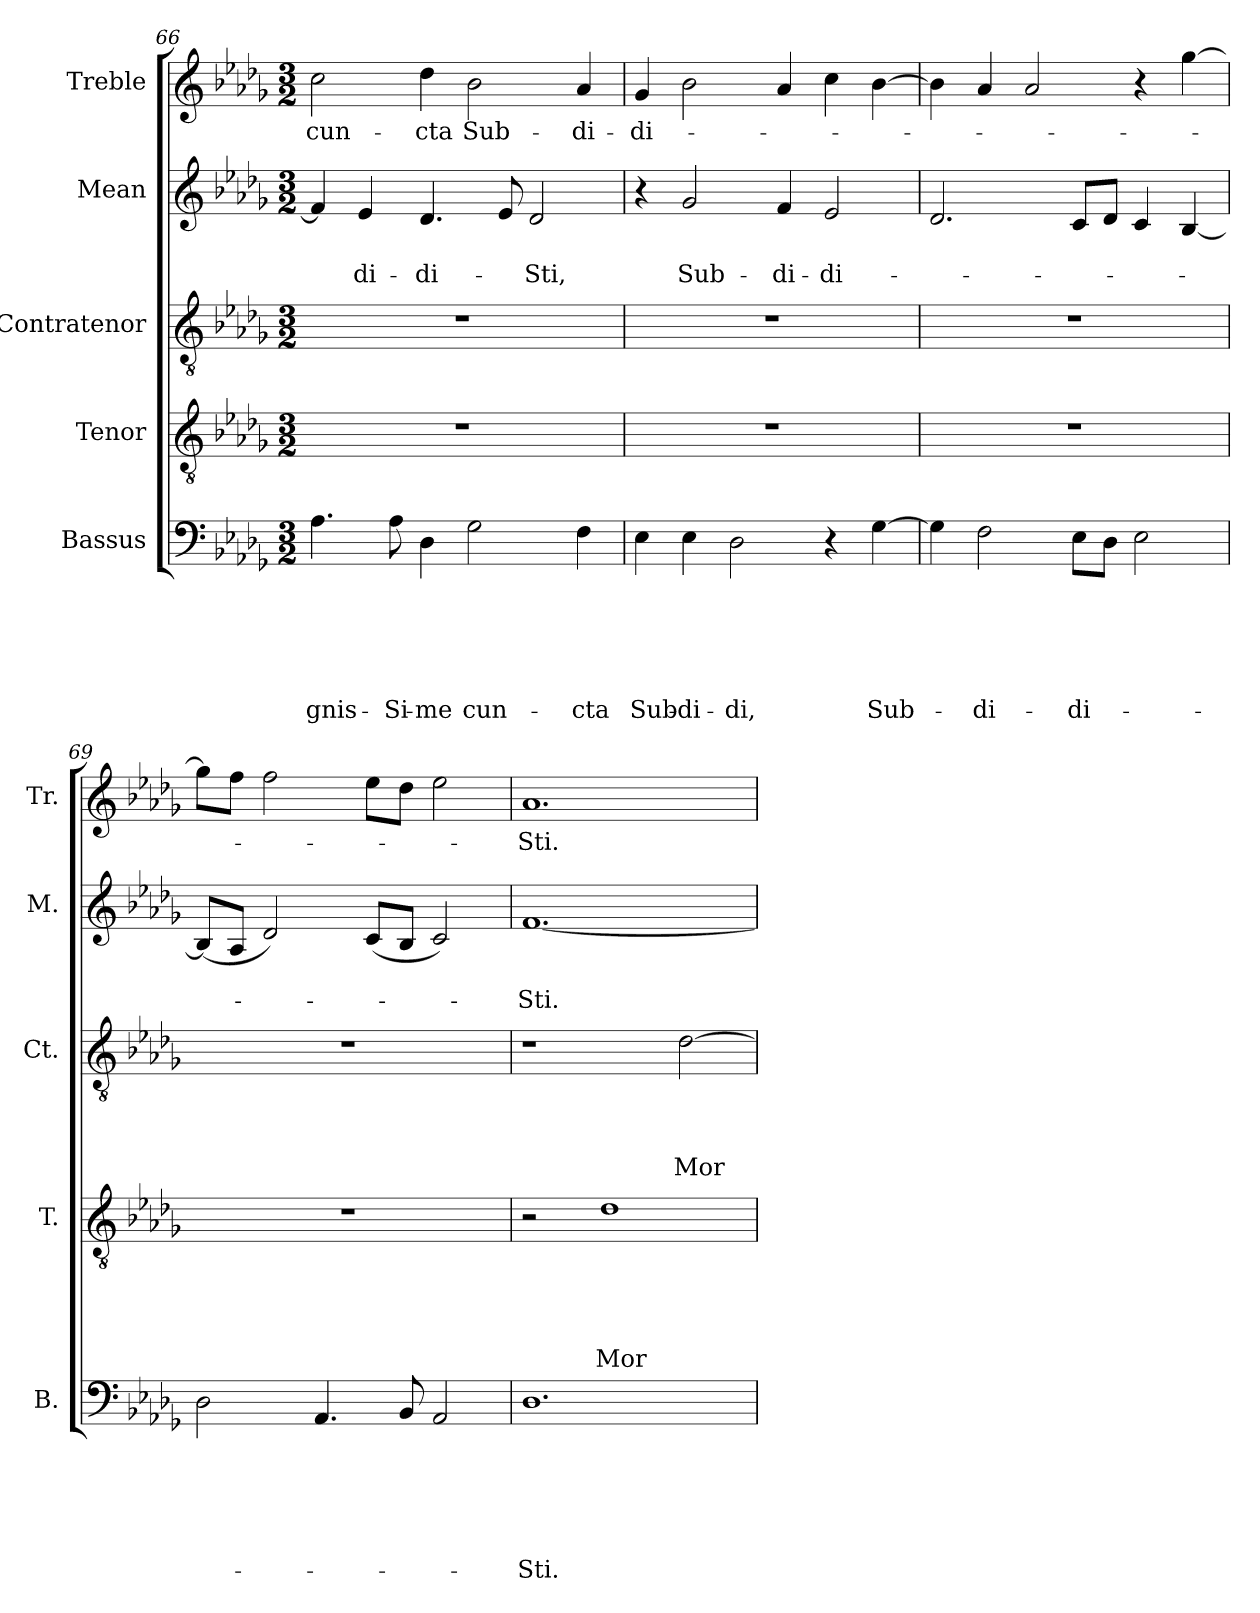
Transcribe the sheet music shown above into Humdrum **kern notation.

**kern	**text	**text	**text	**text	**text	**text	**kern	**text	**text	**text	**text	**text	**kern	**text	**text	**text	**text	**kern	**text	**text	**kern	**text
*part5	*part5	*part5	*part5	*part5	*part5	*part5	*part4	*part4	*part4	*part4	*part4	*part4	*part3	*part3	*part3	*part3	*part3	*part2	*part2	*part2	*part1	*part1
*staff5	*staff5	*staff5	*staff5	*staff5	*staff5	*staff5	*staff4	*staff4	*staff4	*staff4	*staff4	*staff4	*staff3	*staff3	*staff3	*staff3	*staff3	*staff2	*staff2	*staff2	*staff1	*staff1
*I"Bassus	*	*	*	*	*	*	*I"Tenor	*	*	*	*	*	*I"Contratenor	*	*	*	*	*I"Mean	*	*	*I"Treble	*
*I'B.	*	*	*	*	*	*	*I'T.	*	*	*	*	*	*I'Ct.	*	*	*	*	*I'M.	*	*	*I'Tr.	*
*clefF4	*	*	*	*	*	*	*clefGv2	*	*	*	*	*	*clefGv2	*	*	*	*	*clefG2	*	*	*clefG2	*
*k[b-e-a-d-g-]	*	*	*	*	*	*	*k[b-e-a-d-g-]	*	*	*	*	*	*k[b-e-a-d-g-]	*	*	*	*	*k[b-e-a-d-g-]	*	*	*k[b-e-a-d-g-]	*
*D-:	*	*	*	*	*	*	*D-:	*	*	*	*	*	*D-:	*	*	*	*	*D-:	*	*	*D-:	*
*M3/2	*	*	*	*	*	*	*M3/2	*	*	*	*	*	*M3/2	*	*	*	*	*M3/2	*	*	*M3/2	*
=66	=66	=66	=66	=66	=66	=66	=66	=66	=66	=66	=66	=66	=66	=66	=66	=66	=66	=66	=66	=66	=66	=66
!	!	!	!	!	!	!LO:LY:b	!LO:N:vis=1	!	!	!	!	!	!LO:N:vis=1	!	!	!	!	!	!	!	!	!LO:LY:b
4.A-\	.	.	.	.	.	-gnis-	1.r	.	.	.	.	.	1.r	.	.	.	.	4f/]	.	.	2cc\	cun-
!	!	!	!	!	!	!	!	!	!	!	!	!	!	!	!	!	!	!	!	!LO:LY:b	!	!
.	.	.	.	.	.	.	.	.	.	.	.	.	.	.	.	.	.	4e-/	.	-di-	.	.
!	!	!	!	!	!	!LO:LY:b	!	!	!	!	!	!	!	!	!	!	!	!	!	!	!	!
8A-\	.	.	.	.	.	-Si-	.	.	.	.	.	.	.	.	.	.	.	.	.	.	.	.
!	!	!	!	!	!	!LO:LY:b	!	!	!	!	!	!	!	!	!	!	!	!	!	!LO:LY:b	!	!LO:LY:b
4D-\	.	.	.	.	.	-me	.	.	.	.	.	.	.	.	.	.	.	4.d-/	.	-di-	4dd-\	-cta
!	!	!	!	!	!	!LO:LY:b	!	!	!	!	!	!	!	!	!	!	!	!	!	!	!	!LO:LY:b
2G-\	.	.	.	.	.	cun-	.	.	.	.	.	.	.	.	.	.	.	.	.	.	2b-\	Sub-
.	.	.	.	.	.	.	.	.	.	.	.	.	.	.	.	.	.	8e-/	.	.	.	.
!	!	!	!	!	!	!	!	!	!	!	!	!	!	!	!	!	!	!	!	!LO:LY:b	!	!
.	.	.	.	.	.	.	.	.	.	.	.	.	.	.	.	.	.	2d-/	.	-Sti,	.	.
!	!	!	!	!	!	!LO:LY:b	!	!	!	!	!	!	!	!	!	!	!	!	!	!	!	!LO:LY:b
4F\	.	.	.	.	.	-cta	.	.	.	.	.	.	.	.	.	.	.	.	.	.	4a-/	-di-
=67	=67	=67	=67	=67	=67	=67	=67	=67	=67	=67	=67	=67	=67	=67	=67	=67	=67	=67	=67	=67	=67	=67
!	!	!	!	!	!	!LO:LY:b	!LO:N:vis=1	!	!	!	!	!	!LO:N:vis=1	!	!	!	!	!	!	!	!	!LO:LY:b
4E-\	.	.	.	.	.	Sub-	1.r	.	.	.	.	.	1.r	.	.	.	.	4r	.	.	4g-/	-di-
!	!	!	!	!	!	!LO:LY:b	!	!	!	!	!	!	!	!	!	!	!	!	!	!LO:LY:b	!	!
4E-\	.	.	.	.	.	-di-	.	.	.	.	.	.	.	.	.	.	.	2g-/	.	Sub-	2b-\	.
!	!	!	!	!	!	!LO:LY:b:rj	!	!	!	!	!	!	!	!	!	!	!	!	!	!	!	!
2D-\	.	.	.	.	.	-di,	.	.	.	.	.	.	.	.	.	.	.	.	.	.	.	.
!	!	!	!	!	!	!	!	!	!	!	!	!	!	!	!	!	!	!	!	!LO:LY:b	!	!
.	.	.	.	.	.	.	.	.	.	.	.	.	.	.	.	.	.	4f/	.	-di-	4a-/	.
!	!	!	!	!	!	!	!	!	!	!	!	!	!	!	!	!	!	!	!	!LO:LY:b	!	!
4r	.	.	.	.	.	.	.	.	.	.	.	.	.	.	.	.	.	2e-/	.	-di-	4cc\	.
!	!	!	!	!	!	!LO:LY:b	!	!	!	!	!	!	!	!	!	!	!	!	!	!	!	!
[>4G-\	.	.	.	.	.	Sub-	.	.	.	.	.	.	.	.	.	.	.	.	.	.	[>4b-\	.
=68	=68	=68	=68	=68	=68	=68	=68	=68	=68	=68	=68	=68	=68	=68	=68	=68	=68	=68	=68	=68	=68	=68
!	!	!	!	!	!	!	!LO:N:vis=1	!	!	!	!	!	!LO:N:vis=1	!	!	!	!	!	!	!	!	!
4G-\]	.	.	.	.	.	.	1.r	.	.	.	.	.	1.r	.	.	.	.	2.d-/	.	.	4b-\]	.
!	!	!	!	!	!	!LO:LY:b	!	!	!	!	!	!	!	!	!	!	!	!	!	!	!	!
2F\	.	.	.	.	.	-di-	.	.	.	.	.	.	.	.	.	.	.	.	.	.	4a-/	.
.	.	.	.	.	.	.	.	.	.	.	.	.	.	.	.	.	.	.	.	.	2a-/	.
!	!	!	!	!	!	!LO:LY:b	!	!	!	!	!	!	!	!	!	!	!	!	!	!	!	!
8E-\L	.	.	.	.	.	-di-	.	.	.	.	.	.	.	.	.	.	.	8c/L	.	.	.	.
8D-\J	.	.	.	.	.	.	.	.	.	.	.	.	.	.	.	.	.	8d-/J	.	.	.	.
2E-\	.	.	.	.	.	.	.	.	.	.	.	.	.	.	.	.	.	4c/	.	.	4r	.
.	.	.	.	.	.	.	.	.	.	.	.	.	.	.	.	.	.	[<4B-/	.	.	[>4gg-\	.
=69	=69	=69	=69	=69	=69	=69	=69	=69	=69	=69	=69	=69	=69	=69	=69	=69	=69	=69	=69	=69	=69	=69
!	!	!	!	!	!	!	!LO:N:vis=1	!	!	!	!	!	!LO:N:vis=1	!	!	!	!	!	!	!	!	!
2D-\	.	.	.	.	.	.	1.r	.	.	.	.	.	1.r	.	.	.	.	(>8B-/L]	.	.	8gg-\L]	.
.	.	.	.	.	.	.	.	.	.	.	.	.	.	.	.	.	.	8A-/J	.	.	8ff\J	.
.	.	.	.	.	.	.	.	.	.	.	.	.	.	.	.	.	.	2d-/)	.	.	2ff\	.
4.AA-/	.	.	.	.	.	.	.	.	.	.	.	.	.	.	.	.	.	.	.	.	.	.
.	.	.	.	.	.	.	.	.	.	.	.	.	.	.	.	.	.	(<8c/L	.	.	8ee-\L	.
8BB-/	.	.	.	.	.	.	.	.	.	.	.	.	.	.	.	.	.	8B-/J	.	.	8dd-\J	.
2AA-/	.	.	.	.	.	.	.	.	.	.	.	.	.	.	.	.	.	2c/)	.	.	2ee-\	.
=70	=70	=70	=70	=70	=70	=70	=70	=70	=70	=70	=70	=70	=70	=70	=70	=70	=70	=70	=70	=70	=70	=70
!	!	!	!	!	!	!LO:LY:b	!	!	!	!	!	!	!	!	!	!	!	!	!	!LO:LY:b	!	!LO:LY:b
1.D-	.	.	.	.	.	-Sti.	2r	.	.	.	.	.	1r	.	.	.	.	[>1.f	.	-Sti.	1.a-	-Sti.
!	!	!	!	!	!	!	!	!	!	!	!	!LO:LY:b	!	!	!	!	!	!	!	!	!	!
.	.	.	.	.	.	.	1d-	.	.	.	.	Mor-	.	.	.	.	.	.	.	.	.	.
!	!	!	!	!	!	!	!	!	!	!	!	!	!	!	!	!	!LO:LY:b	!	!	!	!	!
.	.	.	.	.	.	.	.	.	.	.	.	.	[>2d-\	.	.	.	Mor-	.	.	.	.	.
=	=	=	=	=	=	=	=	=	=	=	=	=	=	=	=	=	=	=	=	=	=	=
*-	*-	*-	*-	*-	*-	*-	*-	*-	*-	*-	*-	*-	*-	*-	*-	*-	*-	*-	*-	*-	*-	*-
